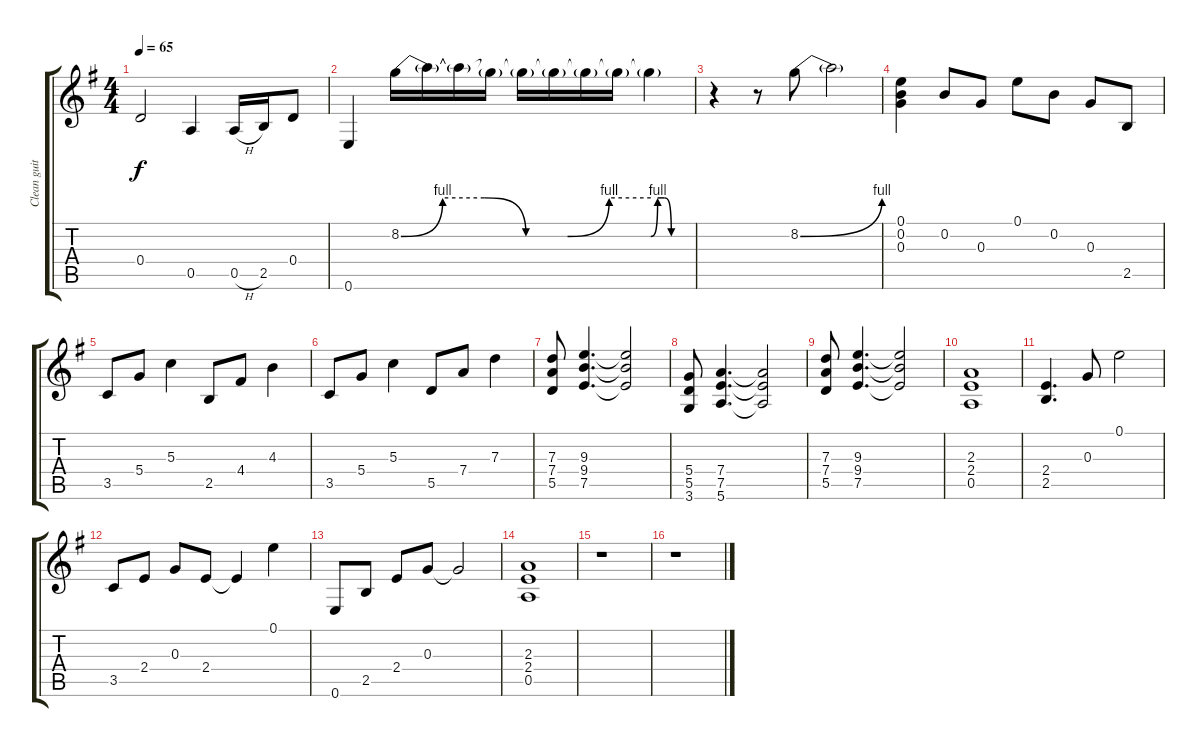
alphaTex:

\track ("Clean guitar" "Clean guit") {instrument electricguitarclean}
\staff {score tabs}
\tuning (E4 B3 G3 D3 A2 E2) {hide}
\ts (4 4)
\tempo 65
\clef g2
\ks g
0.4.2{dy f} 0.5.4 0.5{h}.16 2.5.16 0.4.8 |
0.6.4 8.2{be (custom 0 0 10 4 20 4 30 0 40 0 50 4 60 4)}.16 8.2{t}.16 8.2{t}.16 8.2{t}.16 8.2{t}.16 8.2{t}.16 8.2{t}.16 8.2{t}.16 8.2{be (custom 0 0 10 4 20 4 30 0 60 0) t}.4 |
r.4 r.8 8.2{be (bend 0 0 60 4)}.8 8.2{t}.2 |
(0.1 0.2 0.3).4 0.2.8 0.3.8 0.1.8 0.2.8 0.3.8 2.5.8 |
3.5.8 5.4.8 5.3.4 2.5.8 4.4.8 4.3.4 |
3.5.8 5.4.8 5.3.4 5.5.8 7.4.8 7.3.4 |
(7.3 7.4 5.5).8 (9.3 9.4 7.5).4{d} (9.3{t} 9.4{t} 7.5{t}).2 |
(5.4 5.5 3.6).8 (7.4 7.5 5.6).4{d} (7.4{t} 7.5{t} 5.6{t}).2 |
(7.3 7.4 5.5).8 (9.3 9.4 7.5).4{d} (9.3{t} 9.4{t} 7.5{t}).2 |
(2.3 2.4 0.5).1 |
(2.4 2.5).4{d} 0.3.8 0.1.2 |
3.5.8 2.4.8 0.3.8 2.4.8 2.4{t}.4 0.1.4 |
0.6.8 2.5.8 2.4.8 0.3.8 0.3{t}.2 |
(2.3 2.4 0.5).1 |
r.1 |
r.1
